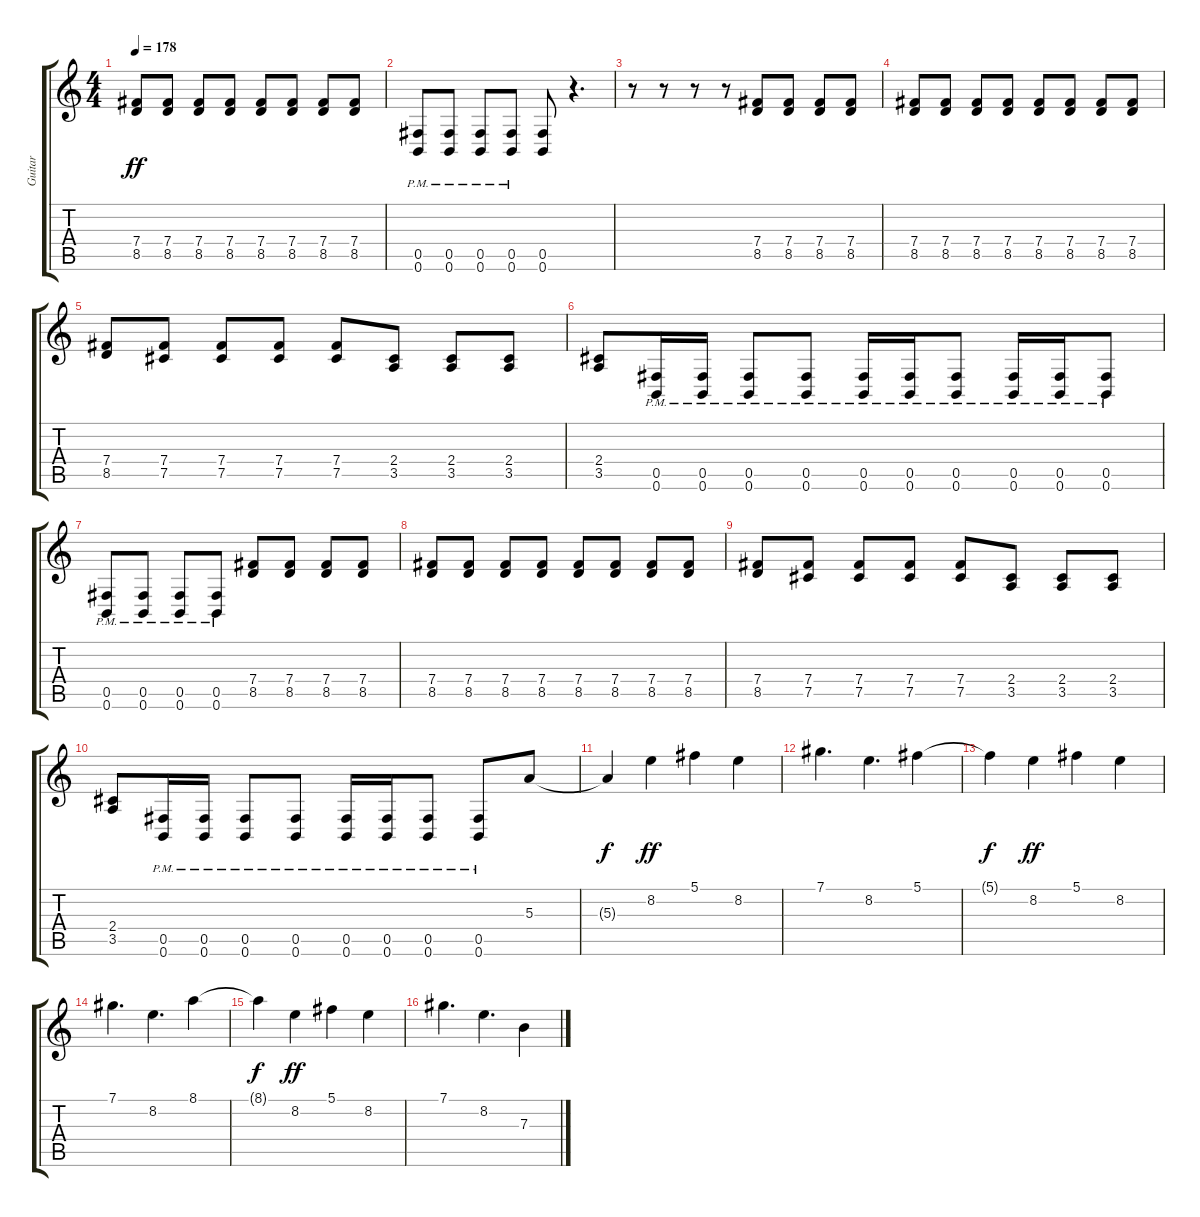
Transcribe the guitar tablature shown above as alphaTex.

\track ("Guitar" "Guitar") {instrument distortionguitar}
\staff {score tabs}
\tuning (Db4 Ab3 E3 B2 Gb2 B1) {hide}
\ts (4 4)
\tempo 178
\clef g2
\ks c
(7.4 8.5).8{dy ff} (7.4 8.5).8 (7.4 8.5).8 (7.4 8.5).8 (7.4 8.5).8 (7.4 8.5).8 (7.4 8.5).8 (7.4 8.5).8 |
(0.5{pm} 0.6{pm}).8 (0.5{pm} 0.6{pm}).8 (0.5{pm} 0.6{pm}).8 (0.5{pm} 0.6{pm}).8 (0.5 0.6).8 r.4{d} |
r.8 r.8 r.8 r.8 (7.4 8.5).8 (7.4 8.5).8 (7.4 8.5).8 (7.4 8.5).8 |
(7.4 8.5).8 (7.4 8.5).8 (7.4 8.5).8 (7.4 8.5).8 (7.4 8.5).8 (7.4 8.5).8 (7.4 8.5).8 (7.4 8.5).8 |
(7.4 8.5).8 (7.4 7.5).8 (7.4 7.5).8 (7.4 7.5).8 (7.4 7.5).8 (2.4 3.5).8 (2.4 3.5).8 (2.4 3.5).8 |
(2.4 3.5).8 (0.5{pm} 0.6{pm}).16 (0.5{pm} 0.6{pm}).16 (0.5{pm} 0.6{pm}).8 (0.5{pm} 0.6{pm}).8 (0.5{pm} 0.6{pm}).16 (0.5{pm} 0.6{pm}).16 (0.5{pm} 0.6{pm}).8 (0.5{pm} 0.6{pm}).16 (0.5{pm} 0.6{pm}).16 (0.5{pm} 0.6{pm}).8 |
(0.5{pm} 0.6{pm}).8 (0.5{pm} 0.6{pm}).8 (0.5{pm} 0.6{pm}).8 (0.5{pm} 0.6{pm}).8 (7.4 8.5).8 (7.4 8.5).8 (7.4 8.5).8 (7.4 8.5).8 |
(7.4 8.5).8 (7.4 8.5).8 (7.4 8.5).8 (7.4 8.5).8 (7.4 8.5).8 (7.4 8.5).8 (7.4 8.5).8 (7.4 8.5).8 |
(7.4 8.5).8 (7.4 7.5).8 (7.4 7.5).8 (7.4 7.5).8 (7.4 7.5).8 (2.4 3.5).8 (2.4 3.5).8 (2.4 3.5).8 |
(2.4 3.5).8 (0.5{pm} 0.6{pm}).16 (0.5{pm} 0.6{pm}).16 (0.5{pm} 0.6{pm}).8 (0.5{pm} 0.6{pm}).8 (0.5{pm} 0.6{pm}).16 (0.5{pm} 0.6{pm}).16 (0.5{pm} 0.6{pm}).8 (0.5{pm} 0.6{pm}).8 5.3.8{volume 10} |
5.3{t}.4{dy f} 8.2.4{dy ff} 5.1.4 8.2.4 |
7.1.4{d} 8.2.4{d} 5.1.4 |
5.1{t}.4{dy f} 8.2.4{dy ff} 5.1.4 8.2.4 |
7.1.4{d} 8.2.4{d} 8.1.4 |
8.1{t}.4{dy f} 8.2.4{dy ff} 5.1.4 8.2.4 |
7.1.4{d} 8.2.4{d} 7.3.4
